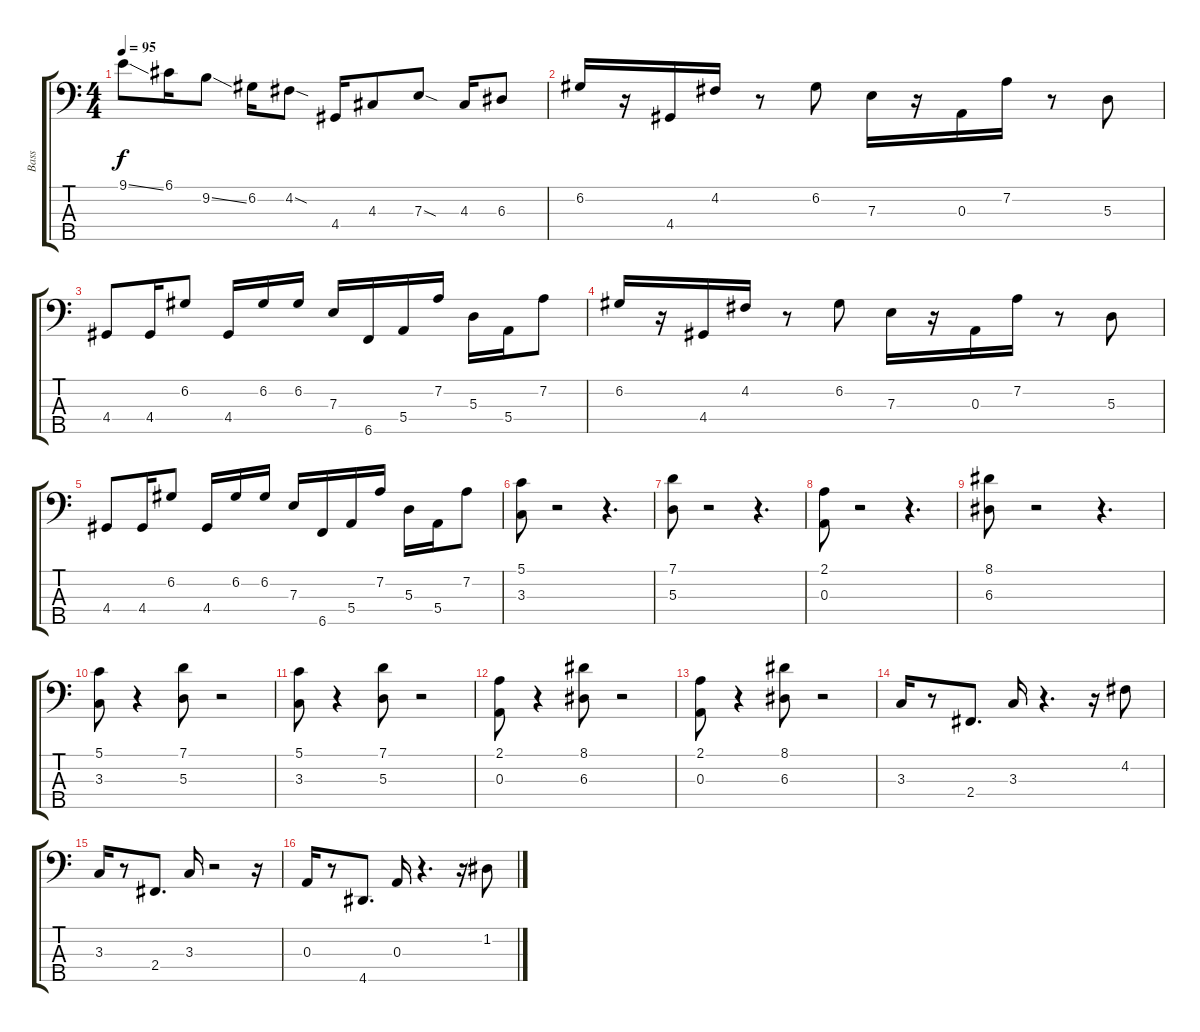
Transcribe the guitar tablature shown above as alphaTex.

\track ("Bass" "Bass") {instrument fretlessbass}
\staff {score tabs}
\tuning (G2 D2 A1 E1 B0) {hide}
\ts (4 4)
\tempo 95
\clef f4
\ks c
9.1{ss}.8{dy f} 6.1.16 9.2{ss}.8 6.2.16 4.2{sod}.8 4.4.16 4.3.8 7.3{sod}.8 4.3.16 6.3.8 |
6.2.16 r.16 4.4.16 4.2.16 r.8 6.2.8 7.3.16 r.16 0.3.16 7.2.16 r.8 5.3.8 |
4.4.8 4.4.16 6.2.8 4.4.16 6.2.16 6.2.16 7.3.16 6.5.16 5.4.16 7.2.16 5.3.16 5.4.16 7.2.8 |
6.2.16 r.16 4.4.16 4.2.16 r.8 6.2.8 7.3.16 r.16 0.3.16 7.2.16 r.8 5.3.8 |
4.4.8 4.4.16 6.2.8 4.4.16 6.2.16 6.2.16 7.3.16 6.5.16 5.4.16 7.2.16 5.3.16 5.4.16 7.2.8 |
(5.1 3.3).8 r.2 r.4{d} |
(7.1 5.3).8 r.2 r.4{d} |
(2.1 0.3).8 r.2 r.4{d} |
(8.1 6.3).8 r.2 r.4{d} |
(5.1 3.3).8 r.4 (7.1 5.3).8 r.2 |
(5.1 3.3).8 r.4 (7.1 5.3).8 r.2 |
(2.1 0.3).8 r.4 (8.1 6.3).8 r.2 |
(2.1 0.3).8 r.4 (8.1 6.3).8 r.2 |
3.3.16 r.8 2.4.8{d} 3.3.16 r.4{d} r.16 4.2.8 |
3.3.16 r.8 2.4.8{d} 3.3.16 r.2 r.16 |
0.3.16 r.8 4.5.8{d} 0.3.16 r.4{d} r.16 1.2.8
